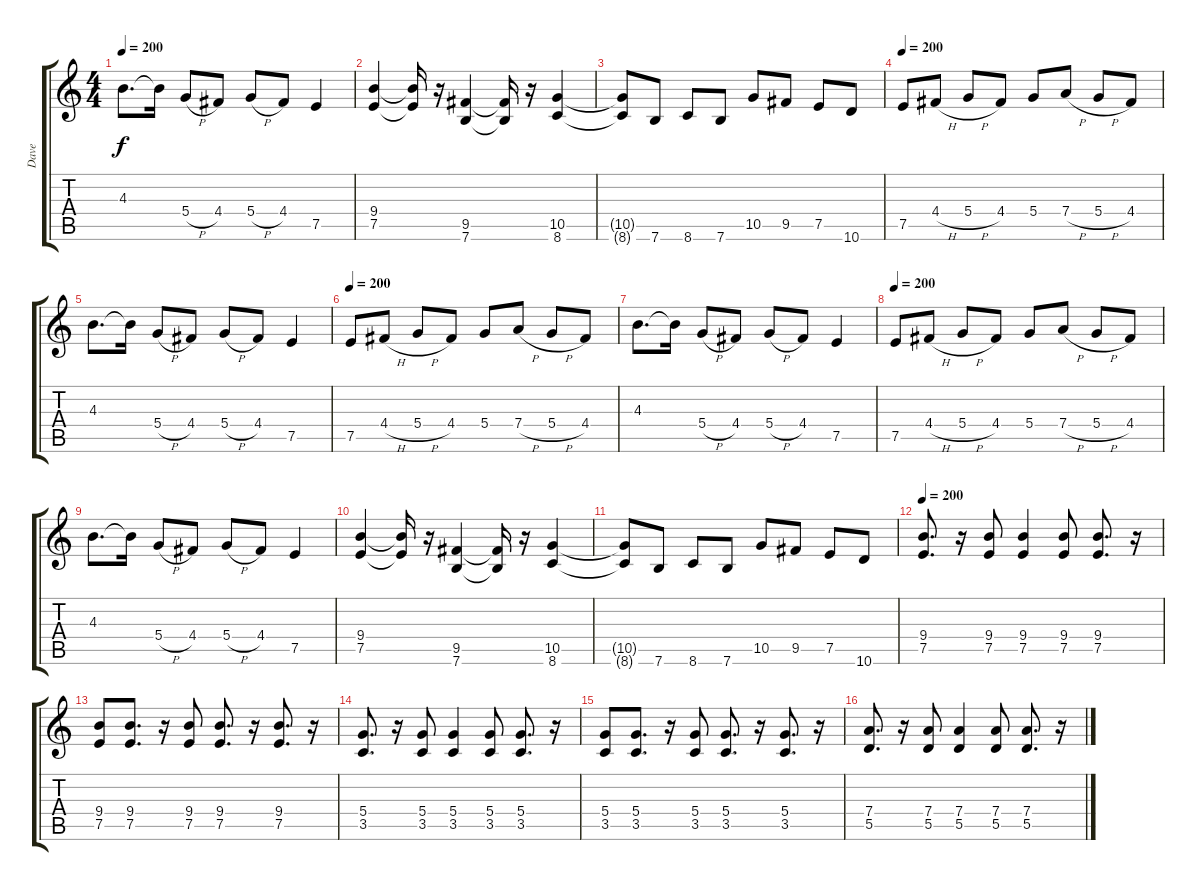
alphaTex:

\track ("Dave" "Dave") {instrument overdrivenguitar}
\staff {score tabs}
\tuning (E4 B3 G3 D3 A2 E2) {hide}
\ts (4 4)
\tempo 200
\clef g2
\ks c
4.3.8{d dy f} 4.3{t}.16 5.4{h}.8 4.4.8 5.4{h}.8 4.4.8 7.5.4 |
(9.4 7.5).4 (9.4{t} 7.5{t}).16 r.16 (9.5 7.6).4 (9.5{t} 7.6{t}).16 r.16 (10.5 8.6).4 |
(10.5{t} 8.6{t}).8 7.6.8 8.6.8 7.6.8 10.5.8 9.5.8 7.5.8 10.6.8 |
\tempo 200
7.5.8 4.4{h}.8 5.4{h}.8 4.4.8 5.4.8 7.4{h}.8 5.4{h}.8 4.4.8 |
4.3.8{d} 4.3{t}.16 5.4{h}.8 4.4.8 5.4{h}.8 4.4.8 7.5.4 |
\tempo 200
7.5.8 4.4{h}.8 5.4{h}.8 4.4.8 5.4.8 7.4{h}.8 5.4{h}.8 4.4.8 |
4.3.8{d} 4.3{t}.16 5.4{h}.8 4.4.8 5.4{h}.8 4.4.8 7.5.4 |
\tempo 200
7.5.8 4.4{h}.8 5.4{h}.8 4.4.8 5.4.8 7.4{h}.8 5.4{h}.8 4.4.8 |
4.3.8{d} 4.3{t}.16 5.4{h}.8 4.4.8 5.4{h}.8 4.4.8 7.5.4 |
(9.4 7.5).4 (9.4{t} 7.5{t}).16 r.16 (9.5 7.6).4 (9.5{t} 7.6{t}).16 r.16 (10.5 8.6).4 |
(10.5{t} 8.6{t}).8 7.6.8 8.6.8 7.6.8 10.5.8 9.5.8 7.5.8 10.6.8 |
\tempo 200
(9.4 7.5).8{d} r.16 (9.4 7.5).8 (9.4 7.5).4 (9.4 7.5).8 (9.4 7.5).8{d} r.16 |
(9.4 7.5).8 (9.4 7.5).8{d} r.16 (9.4 7.5).8 (9.4 7.5).8{d} r.16 (9.4 7.5).8{d} r.16 |
(5.4 3.5).8{d} r.16 (5.4 3.5).8 (5.4 3.5).4 (5.4 3.5).8 (5.4 3.5).8{d} r.16 |
(5.4 3.5).8 (5.4 3.5).8{d} r.16 (5.4 3.5).8 (5.4 3.5).8{d} r.16 (5.4 3.5).8{d} r.16 |
(7.4 5.5).8{d} r.16 (7.4 5.5).8 (7.4 5.5).4 (7.4 5.5).8 (7.4 5.5).8{d} r.16
